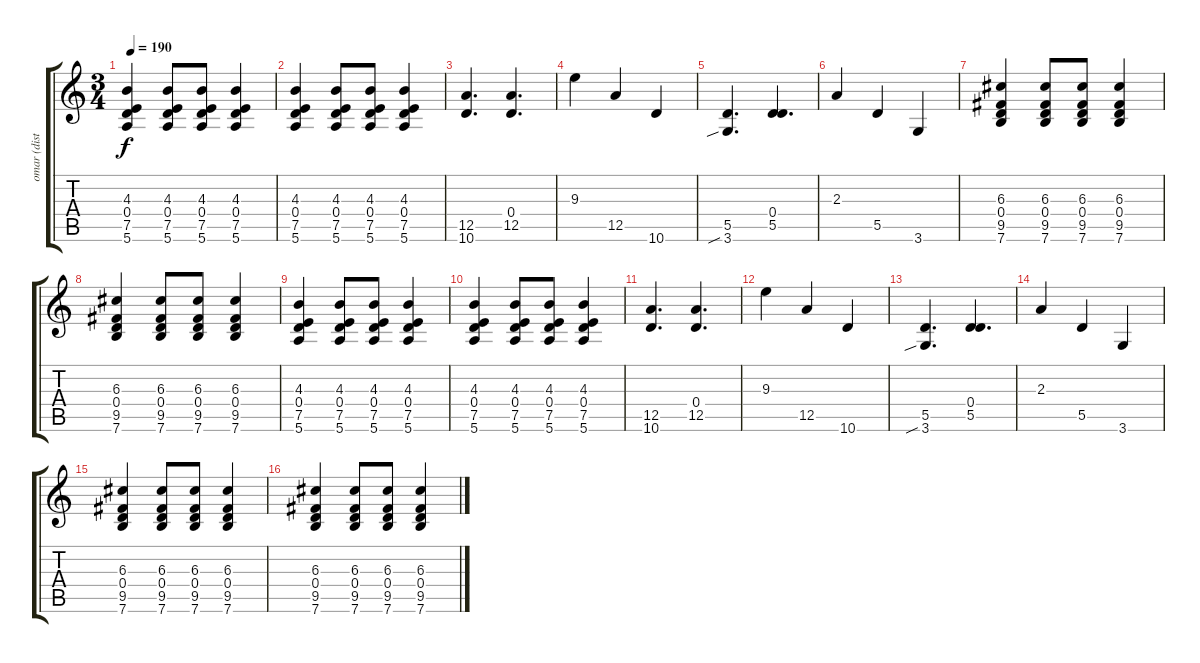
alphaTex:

\track ("omar (distor)" "omar (dist") {instrument overdrivenguitar}
\staff {score tabs}
\tuning (E4 B3 G3 D3 A2 E2) {hide}
\ts (3 4)
\tempo 190
\clef g2
\ks c
(4.3 0.4 7.5 5.6).4{dy f} (4.3 0.4 7.5 5.6).8 (4.3 0.4 7.5 5.6).8 (4.3 0.4 7.5 5.6).4 |
(4.3 0.4 7.5 5.6).4 (4.3 0.4 7.5 5.6).8 (4.3 0.4 7.5 5.6).8 (4.3 0.4 7.5 5.6).4 |
(12.5 10.6).4{d} (0.4 12.5).4{d} |
9.3.4 12.5.4 10.6.4 |
(5.5 3.6{sib}).4{d} (0.4 5.5).4{d} |
2.3.4 5.5.4 3.6.4 |
(6.3 0.4 9.5 7.6).4 (6.3 0.4 9.5 7.6).8 (6.3 0.4 9.5 7.6).8 (6.3 0.4 9.5 7.6).4 |
(6.3 0.4 9.5 7.6).4 (6.3 0.4 9.5 7.6).8 (6.3 0.4 9.5 7.6).8 (6.3 0.4 9.5 7.6).4 |
(4.3 0.4 7.5 5.6).4 (4.3 0.4 7.5 5.6).8 (4.3 0.4 7.5 5.6).8 (4.3 0.4 7.5 5.6).4 |
(4.3 0.4 7.5 5.6).4 (4.3 0.4 7.5 5.6).8 (4.3 0.4 7.5 5.6).8 (4.3 0.4 7.5 5.6).4 |
(12.5 10.6).4{d} (0.4 12.5).4{d} |
9.3.4 12.5.4 10.6.4 |
(5.5 3.6{sib}).4{d} (0.4 5.5).4{d} |
2.3.4 5.5.4 3.6.4 |
(6.3 0.4 9.5 7.6).4 (6.3 0.4 9.5 7.6).8 (6.3 0.4 9.5 7.6).8 (6.3 0.4 9.5 7.6).4 |
(6.3 0.4 9.5 7.6).4 (6.3 0.4 9.5 7.6).8 (6.3 0.4 9.5 7.6).8 (6.3 0.4 9.5 7.6).4
